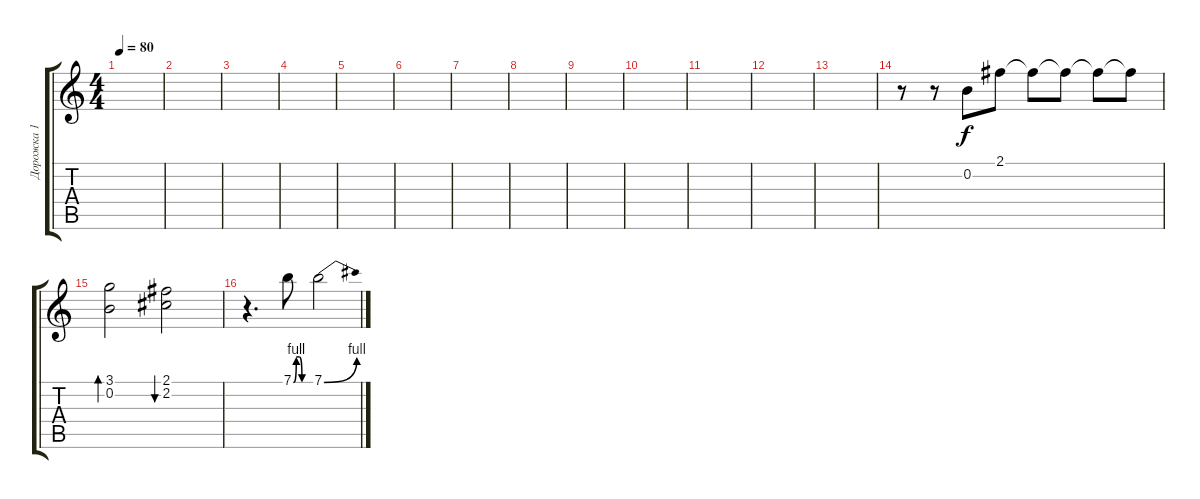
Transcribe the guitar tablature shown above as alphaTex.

\track ("Дорожка 1" "Дорожка 1") {instrument acousticguitarsteel}
\staff {score tabs}
\tuning (E4 B3 G3 D3 A2 E2) {hide}
\ts (4 4)
\tempo 80
\clef g2
\ks c
|
|
|
|
|
|
|
|
|
|
|
|
|
r.8{volume 8 instrument overdrivenguitar} r.8 0.2.8 2.1.8 2.1{t}.8 2.1{t}.8 2.1{t}.8 2.1{t}.8 |
(3.1 0.2).2{bd 60} (2.1 2.2).2{bu 240} |
r.4{d} 7.1{be (custom 0 0 10 4 20 4 30 0 60 0)}.8 7.1{be (bend 0 0 60 4)}.2
